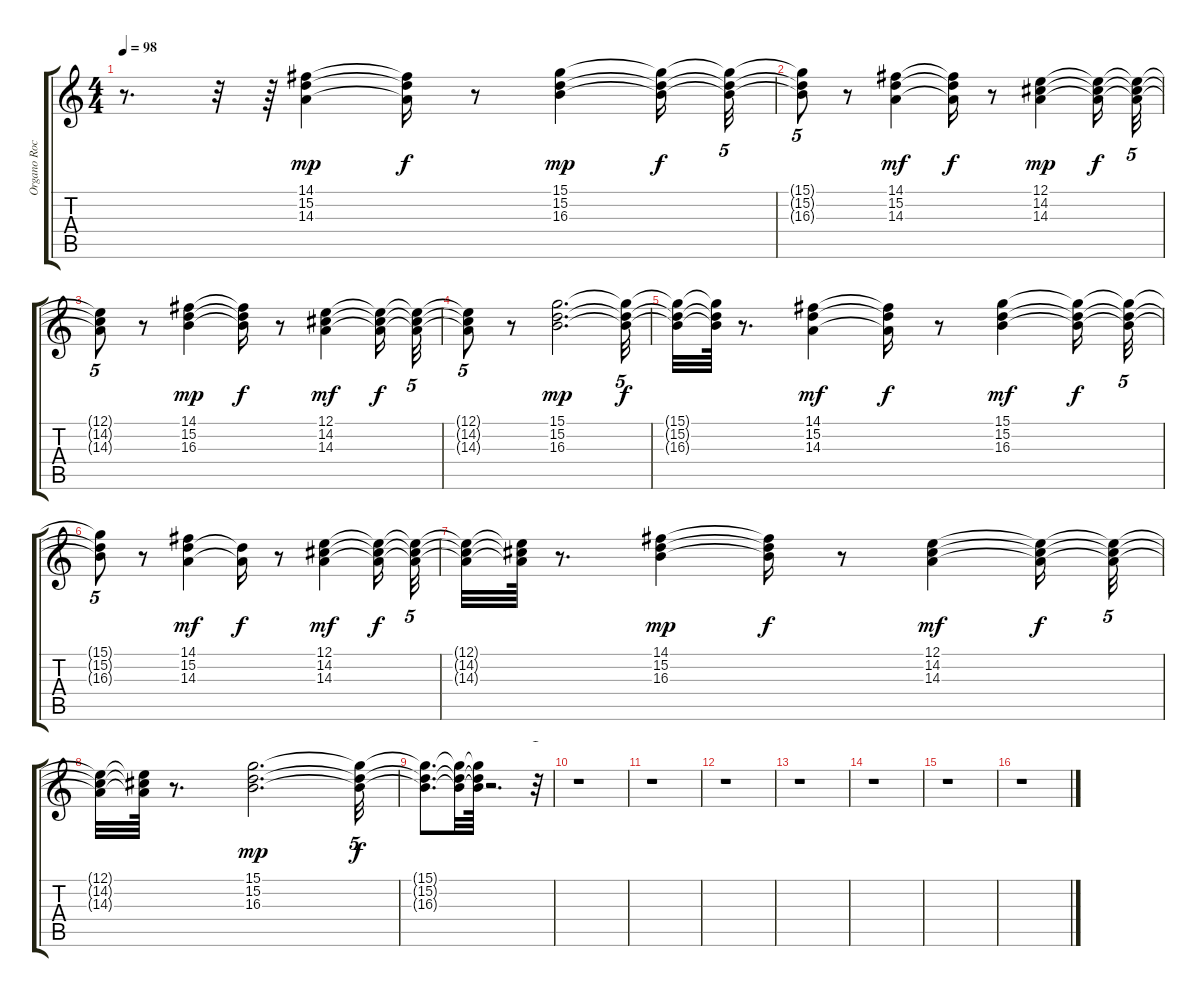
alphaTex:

\track ("Organo Rock" "Organo Roc") {instrument rockorgan}
\staff {score tabs}
\tuning (E4 B3 G3 D3 A2 E2) {hide}
\ts (4 4)
\tempo 98
\clef g2
\ks c
r.8{d dy mp} r.32 r.64 (14.1 15.2 14.3).4 (14.1{t} 15.2{t} 14.3{t}).16{dy f} r.8 (15.1 15.2 16.3).4{dy mp} (15.1{t} 15.2{t} 16.3{t}).16{dy f} (15.1{t} 15.2{t} 16.3{t}).32{tu (5 4)} |
(15.1{t} 15.2{t} 16.3{t}).8{tu (5 4)} r.8 (14.1 15.2 14.3).4{dy mf} (14.1{t} 15.2{t} 14.3{t}).16{dy f} r.8 (12.1 14.2 14.3).4{dy mp} (12.1{t} 14.2{t} 14.3{t}).16{dy f} (12.1{t} 14.2{t} 14.3{t}).32{tu (5 4)} |
(12.1{t} 14.2{t} 14.3{t}).8{tu (5 4)} r.8 (14.1 15.2 16.3).4{dy mp} (14.1{t} 15.2{t} 16.3{t}).16{dy f} r.8 (12.1 14.2 14.3).4{dy mf} (12.1{t} 14.2{t} 14.3{t}).16{dy f} (12.1{t} 14.2{t} 14.3{t}).32{tu (5 4)} |
(12.1{t} 14.2{t} 14.3{t}).8{tu (5 4)} r.8 (15.1 15.2 16.3).2{d dy mp} (15.1{t} 15.2{t} 16.3{t}).32{tu (5 4) dy f} |
(15.1{t} 15.2{t} 16.3{t}).32 (15.1{t} 15.2{t} 16.3{t}).64 r.8{d} (14.1 15.2 14.3).4{dy mf} (14.1{t} 15.2{t} 14.3{t}).16{dy f} r.8 (15.1 15.2 16.3).4{dy mf} (15.1{t} 15.2{t} 16.3{t}).16{dy f} (15.1{t} 15.2{t} 16.3{t}).32{tu (5 4)} |
(15.1{t} 15.2{t} 16.3{t}).8{tu (5 4)} r.8 (14.1 15.2 14.3).4{dy mf} (15.2{t} 14.3{t}).16{dy f} r.8 (12.1 14.2 14.3).4{dy mf} (12.1{t} 14.2{t} 14.3{t}).16{dy f} (12.1{t} 14.2{t} 14.3{t}).32{tu (5 4)} |
(12.1{t} 14.2{t} 14.3{t}).32 (12.1{t} 14.2{t} 14.3{t}).64 r.8{d} (14.1 15.2 16.3).4{dy mp} (14.1{t} 15.2{t} 16.3{t}).16{dy f} r.8 (12.1 14.2 14.3).4{dy mf} (12.1{t} 14.2{t} 14.3{t}).16{dy f} (12.1{t} 14.2{t} 14.3{t}).32{tu (5 4)} |
(12.1{t} 14.2{t} 14.3{t}).32 (12.1{t} 14.2{t} 14.3{t}).64 r.8{d} (15.1 15.2 16.3).2{d dy mp} (15.1{t} 15.2{t} 16.3{t}).32{tu (5 4) dy f} |
(15.1{t} 15.2{t} 16.3{t}).8{d} (15.1{t} 15.2{t} 16.3{t}).32 (15.1{t} 15.2{t} 16.3{t}).64 r.2{d} r.32{tu (5 4)} |
r.1 |
r.1 |
r.1 |
r.1 |
r.1 |
r.1 |
r.1
